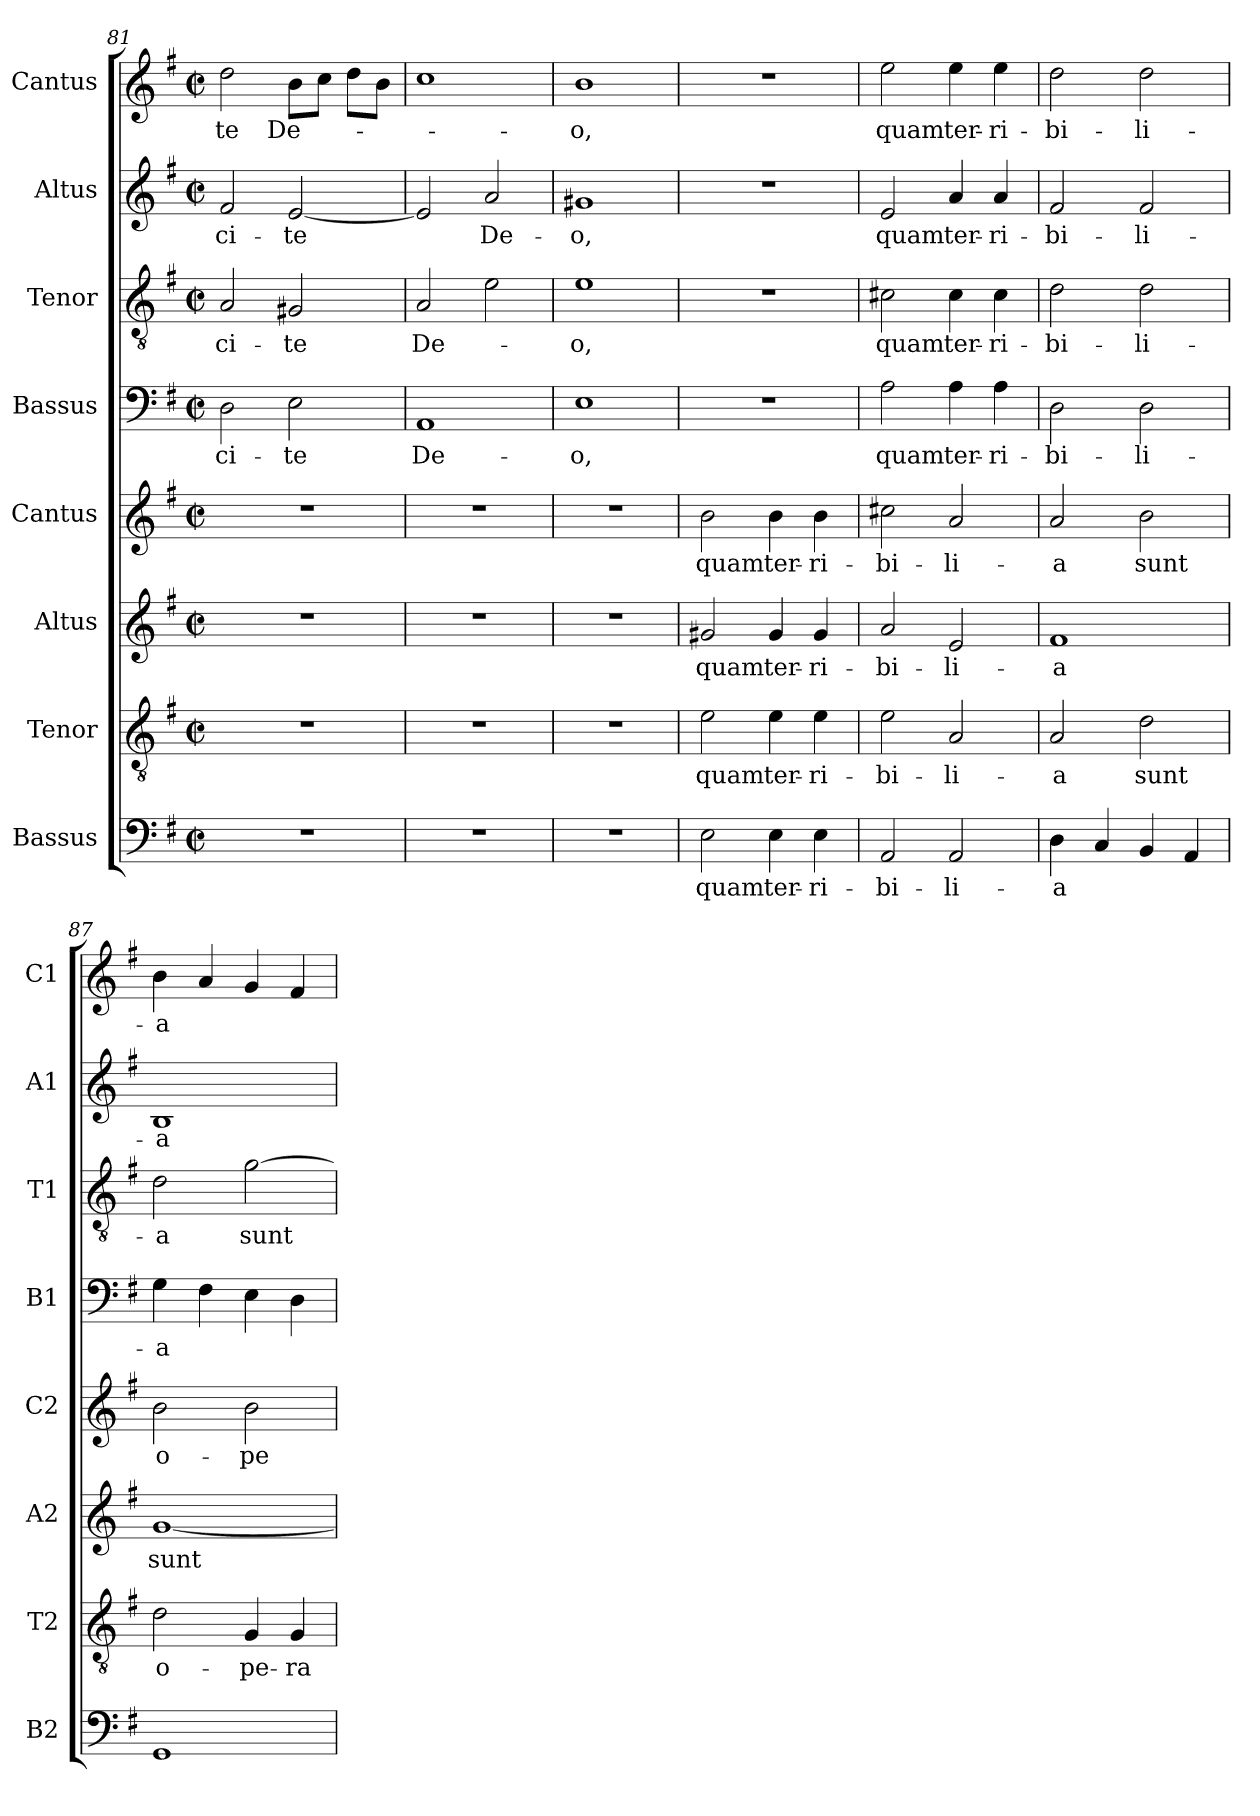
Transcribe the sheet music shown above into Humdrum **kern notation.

**kern	**text	**kern	**text	**kern	**text	**kern	**text	**kern	**text	**kern	**text	**kern	**text	**kern	**text
*part8	*part8	*part7	*part7	*part6	*part6	*part5	*part5	*part4	*part4	*part3	*part3	*part2	*part2	*part1	*part1
*staff8	*staff8	*staff7	*staff7	*staff6	*staff6	*staff5	*staff5	*staff4	*staff4	*staff3	*staff3	*staff2	*staff2	*staff1	*staff1
*I"Bassus	*	*I"Tenor	*	*I"Altus	*	*I"Cantus	*	*I"Bassus	*	*I"Tenor	*	*I"Altus	*	*I"Cantus	*
*I'B2	*	*I'T2	*	*I'A2	*	*I'C2	*	*I'B1	*	*I'T1	*	*I'A1	*	*I'C1	*
*clefF4	*	*clefGv2	*	*clefG2	*	*clefG2	*	*clefF4	*	*clefGv2	*	*clefG2	*	*clefG2	*
*k[f#]	*	*k[f#]	*	*k[f#]	*	*k[f#]	*	*k[f#]	*	*k[f#]	*	*k[f#]	*	*k[f#]	*
*G:	*	*G:	*	*G:	*	*G:	*	*G:	*	*G:	*	*G:	*	*G:	*
*M2/2	*	*M2/2	*	*M2/2	*	*M2/2	*	*M2/2	*	*M2/2	*	*M2/2	*	*M2/2	*
*met(c|)	*	*met(c|)	*	*met(c|)	*	*met(c|)	*	*met(c|)	*	*met(c|)	*	*met(c|)	*	*met(c|)	*
=81	=81	=81	=81	=81	=81	=81	=81	=81	=81	=81	=81	=81	=81	=81	=81
!	!	!	!	!	!	!	!	!	!LO:LY:b	!	!LO:LY:b	!	!LO:LY:b	!	!LO:LY:b
1r	.	1r	.	1r	.	1r	.	2D\	-ci-	2A/	-ci-	2f#/	-ci-	2dd\	-te
!	!	!	!	!	!	!	!	!	!LO:LY:b	!	!LO:LY:b	!	!LO:LY:b	!	!LO:LY:b
.	.	.	.	.	.	.	.	2E\	-te	2G#X/	-te	[2e/	-te	8b\L	De-
.	.	.	.	.	.	.	.	.	.	.	.	.	.	8cc\J	.
.	.	.	.	.	.	.	.	.	.	.	.	.	.	8dd\L	.
.	.	.	.	.	.	.	.	.	.	.	.	.	.	8b\J	.
=82	=82	=82	=82	=82	=82	=82	=82	=82	=82	=82	=82	=82	=82	=82	=82
!	!	!	!	!	!	!	!	!	!LO:LY:b	!	!LO:LY:b	!	!	!	!
1r	.	1r	.	1r	.	1r	.	1AA	De-	2A/	De-	2e/]	.	1cc	.
!	!	!	!	!	!	!	!	!	!	!	!	!	!LO:LY:b	!	!
.	.	.	.	.	.	.	.	.	.	2e\	.	2a/	De-	.	.
=83	=83	=83	=83	=83	=83	=83	=83	=83	=83	=83	=83	=83	=83	=83	=83
!	!	!	!	!	!	!	!	!	!LO:LY:b	!	!LO:LY:b	!	!LO:LY:b	!	!LO:LY:b
1r	.	1r	.	1r	.	1r	.	1E	-o,	1e	-o,	1g#X	-o,	1b	-o,
=84	=84	=84	=84	=84	=84	=84	=84	=84	=84	=84	=84	=84	=84	=84	=84
!	!LO:LY:b	!	!LO:LY:b	!	!LO:LY:b	!	!LO:LY:b	!	!	!	!	!	!	!	!
2E\	quam	2e\	quam	2g#X/	quam	2b\	quam	1r	.	1r	.	1r	.	1r	.
!	!LO:LY:b	!	!LO:LY:b	!	!LO:LY:b	!	!LO:LY:b	!	!	!	!	!	!	!	!
4E\	ter-	4e\	ter-	4g#/	ter-	4b\	ter-	.	.	.	.	.	.	.	.
!	!LO:LY:b	!	!LO:LY:b	!	!LO:LY:b	!	!LO:LY:b	!	!	!	!	!	!	!	!
4E\	-ri-	4e\	-ri-	4g#/	-ri-	4b\	-ri-	.	.	.	.	.	.	.	.
=85	=85	=85	=85	=85	=85	=85	=85	=85	=85	=85	=85	=85	=85	=85	=85
!	!LO:LY:b	!	!LO:LY:b	!	!LO:LY:b	!	!LO:LY:b	!	!LO:LY:b	!	!LO:LY:b	!	!LO:LY:b	!	!LO:LY:b
2AA/	-bi-	2e\	-bi-	2a/	-bi-	2cc#X\	-bi-	2A\	quam	2c#X\	quam	2e/	quam	2ee\	quam
!	!LO:LY:b	!	!LO:LY:b	!	!LO:LY:b	!	!LO:LY:b	!	!LO:LY:b	!	!LO:LY:b	!	!LO:LY:b	!	!LO:LY:b
2AA/	-li-	2A/	-li-	2e/	-li-	2a/	-li-	4A\	ter-	4c#\	ter-	4a/	ter-	4ee\	ter-
!	!	!	!	!	!	!	!	!	!LO:LY:b	!	!LO:LY:b	!	!LO:LY:b	!	!LO:LY:b
.	.	.	.	.	.	.	.	4A\	-ri-	4c#\	-ri-	4a/	-ri-	4ee\	-ri-
!!LO:PB:g=z
=86	=86	=86	=86	=86	=86	=86	=86	=86	=86	=86	=86	=86	=86	=86	=86
!	!LO:LY:b	!	!LO:LY:b	!	!LO:LY:b	!	!LO:LY:b	!	!LO:LY:b	!	!LO:LY:b	!	!LO:LY:b	!	!LO:LY:b
4D\	-a	2A/	-a	1f#	-a	2a/	-a	2D\	-bi-	2d\	-bi-	2f#/	-bi-	2dd\	-bi-
4C/	.	.	.	.	.	.	.	.	.	.	.	.	.	.	.
!	!	!	!LO:LY:b	!	!	!	!LO:LY:b	!	!LO:LY:b	!	!LO:LY:b	!	!LO:LY:b	!	!LO:LY:b
4BB/	.	2d\	sunt	.	.	2b\	sunt	2D\	-li-	2d\	-li-	2f#/	-li-	2dd\	-li-
4AA/	.	.	.	.	.	.	.	.	.	.	.	.	.	.	.
=87	=87	=87	=87	=87	=87	=87	=87	=87	=87	=87	=87	=87	=87	=87	=87
!	!	!	!LO:LY:b	!	!LO:LY:b	!	!LO:LY:b	!	!LO:LY:b	!	!LO:LY:b	!	!LO:LY:b	!	!LO:LY:b
1GG	.	2d\	o-	[1g	sunt	2b\	o-	4G\	-a	2d\	-a	1B	-a	4b\	-a
.	.	.	.	.	.	.	.	4F#\	.	.	.	.	.	4a/	.
!	!	!	!LO:LY:b	!	!	!	!LO:LY:b	!	!	!	!LO:LY:b	!	!	!	!
.	.	4G/	-pe-	.	.	2b\	-pe-	4E\	.	[2g\	sunt	.	.	4g/	.
!	!	!	!LO:LY:b	!	!	!	!	!	!	!	!	!	!	!	!
.	.	4G/	-ra	.	.	.	.	4D\	.	.	.	.	.	4f#/	.
=	=	=	=	=	=	=	=	=	=	=	=	=	=	=	=
*-	*-	*-	*-	*-	*-	*-	*-	*-	*-	*-	*-	*-	*-	*-	*-
